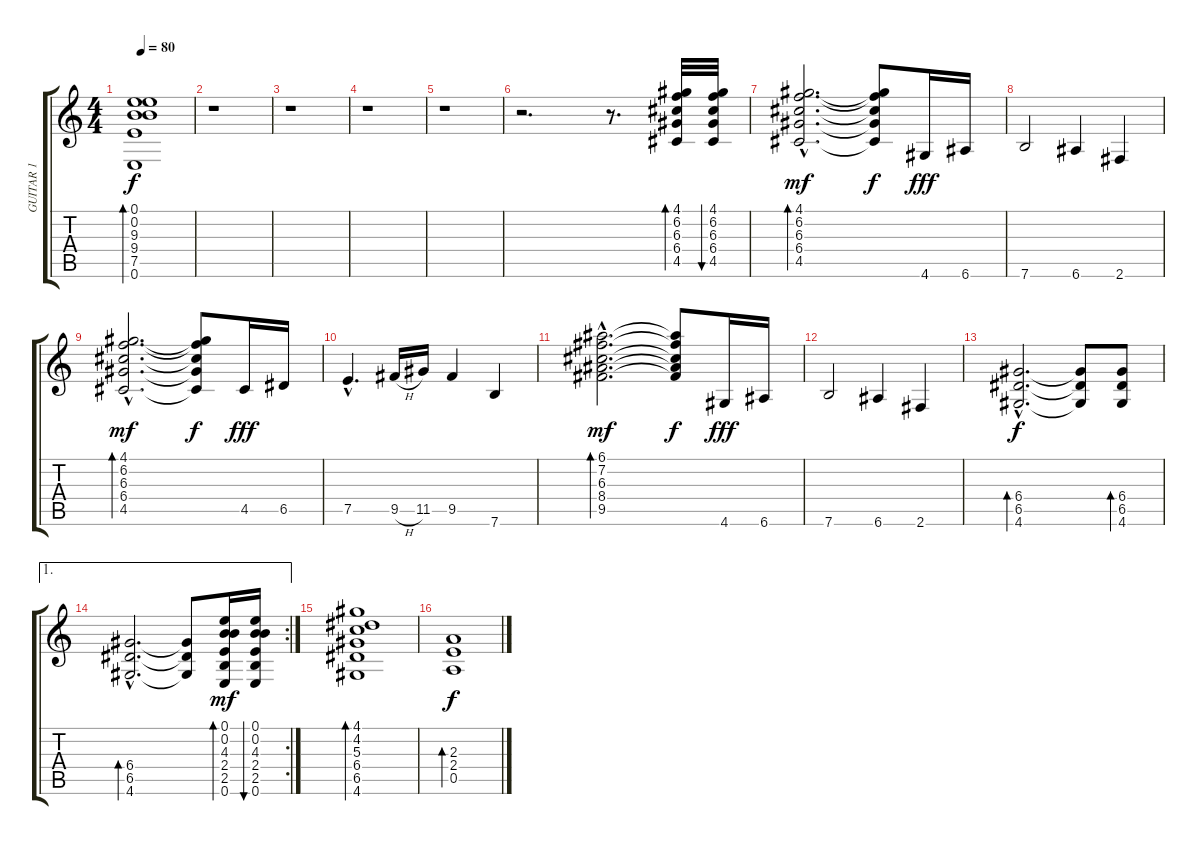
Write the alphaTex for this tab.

\track ("GUITAR 1" "GUITAR 1") {instrument distortionguitar}
\staff {score tabs}
\tuning (E4 B3 G3 D3 A2 E2) {hide}
\ts (4 4)
\tempo 80
\clef g2
\ks c
(0.1 0.2 9.3 9.4 7.5 0.6{t}).1{bd 60 dy f} |
r.1 |
r.1 |
r.1 |
r.1 |
r.2{d} r.8{d} (4.1 6.2 6.3 6.4 4.5).32{bd 60} (4.1 6.2 6.3 6.4 4.5).32{bu 30} |
(4.1{hac} 6.2{hac} 6.3{hac} 6.4{hac} 4.5{hac}).2{d bd 60 dy mf} (4.1{t} 6.2{t} 6.3{t} 6.4{t} 4.5{t}).8{dy f} 4.6.16{dy fff} 6.6.16 |
7.6.2 6.6.4 2.6.4 |
(4.1{hac} 6.2{hac} 6.3{hac} 6.4{hac} 4.5{hac}).2{d bd 60 dy mf} (4.1{t} 6.2{t} 6.3{t} 6.4{t} 4.5{t}).8{dy f} 4.5.16{dy fff} 6.5.16 |
7.5{hac}.4{d} 9.5{h}.16 11.5.16 9.5.4 7.6.4 |
(6.1{hac} 7.2{hac} 6.3{hac} 8.4{hac} 9.5{hac}).2{d bd 30 dy mf} (6.1{t} 7.2{t} 6.3{t} 8.4{t} 9.5{t}).8{dy f} 4.6.16{dy fff} 6.6.16 |
7.6.2 6.6.4 2.6.4 |
(6.4{hac} 6.5{hac} 4.6{hac}).2{d bd 30 dy f} (6.4{t} 6.5{t} 4.6{t}).8 (6.4 6.5 4.6).8{bd 30} |
\ae 1
\rc 2
(6.4{hac} 6.5{hac} 4.6{hac}).2{d bd 60} (6.4{t} 6.5{t} 4.6{t}).8 (0.1 0.2 4.3 2.4 2.5 0.6).16{bd 30 dy mf} (0.1 0.2 4.3 2.4 2.5 0.6).16{bu 30} |
(4.1 4.2 5.3 6.4 6.5 4.6).1{bd 60} |
(2.3 2.4 0.5).1{bd 30 dy f volume 11}
